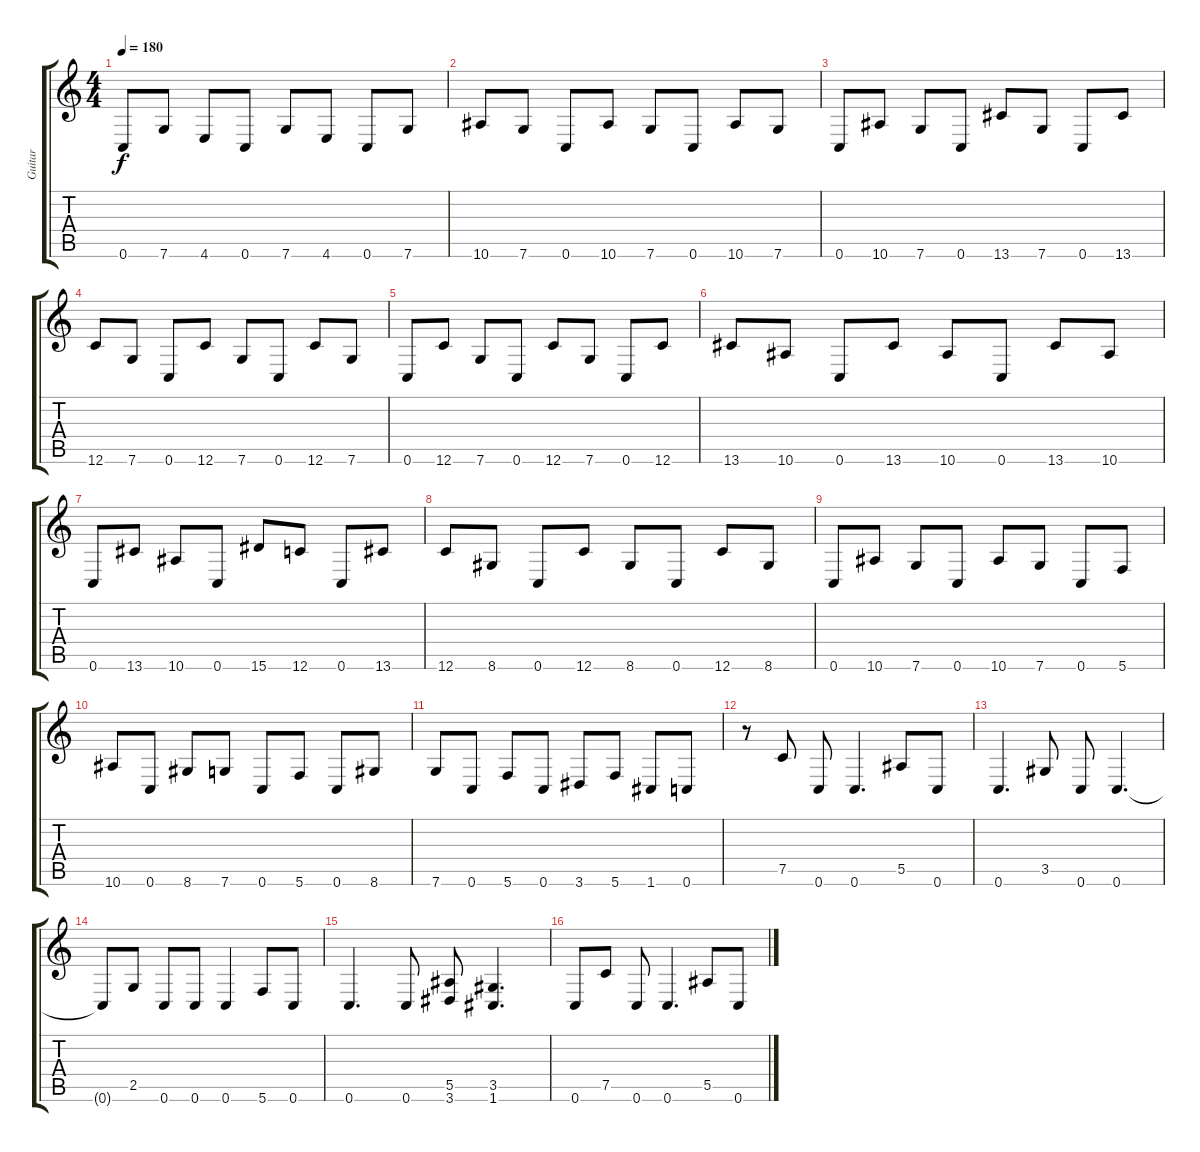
\track ("Guitar" "Guitar") {instrument distortionguitar}
\staff {score tabs}
\tuning (C4 G3 Eb3 Bb2 F2 C2) {hide}
\ts (4 4)
\tempo 180
\clef g2
\ks c
0.6.8{dy f} 7.6.8 4.6.8 0.6.8 7.6.8 4.6.8 0.6.8 7.6.8 |
10.6.8 7.6.8 0.6.8 10.6.8 7.6.8 0.6.8 10.6.8 7.6.8 |
0.6.8 10.6.8 7.6.8 0.6.8 13.6.8 7.6.8 0.6.8 13.6.8 |
12.6.8 7.6.8 0.6.8 12.6.8 7.6.8 0.6.8 12.6.8 7.6.8 |
0.6.8 12.6.8 7.6.8 0.6.8 12.6.8 7.6.8 0.6.8 12.6.8 |
13.6.8 10.6.8 0.6.8 13.6.8 10.6.8 0.6.8 13.6.8 10.6.8 |
0.6.8 13.6.8 10.6.8 0.6.8 15.6.8 12.6.8 0.6.8 13.6.8 |
12.6.8 8.6.8 0.6.8 12.6.8 8.6.8 0.6.8 12.6.8 8.6.8 |
0.6.8 10.6.8 7.6.8 0.6.8 10.6.8 7.6.8 0.6.8 5.6.8 |
10.6.8 0.6.8 8.6.8 7.6.8 0.6.8 5.6.8 0.6.8 8.6.8 |
7.6.8 0.6.8 5.6.8 0.6.8 3.6.8 5.6.8 1.6.8 0.6.8 |
r.8 7.5.8 0.6.8 0.6.4{d} 5.5.8 0.6.8 |
0.6.4{d} 3.5.8 0.6.8 0.6.4{d} |
0.6{t}.8 2.5.8 0.6.8 0.6.8 0.6.4 5.6.8 0.6.8 |
0.6.4{d} 0.6.8 (5.5 3.6).8 (3.5 1.6).4{d} |
0.6.8 7.5.8 0.6.8 0.6.4{d} 5.5.8 0.6.8
